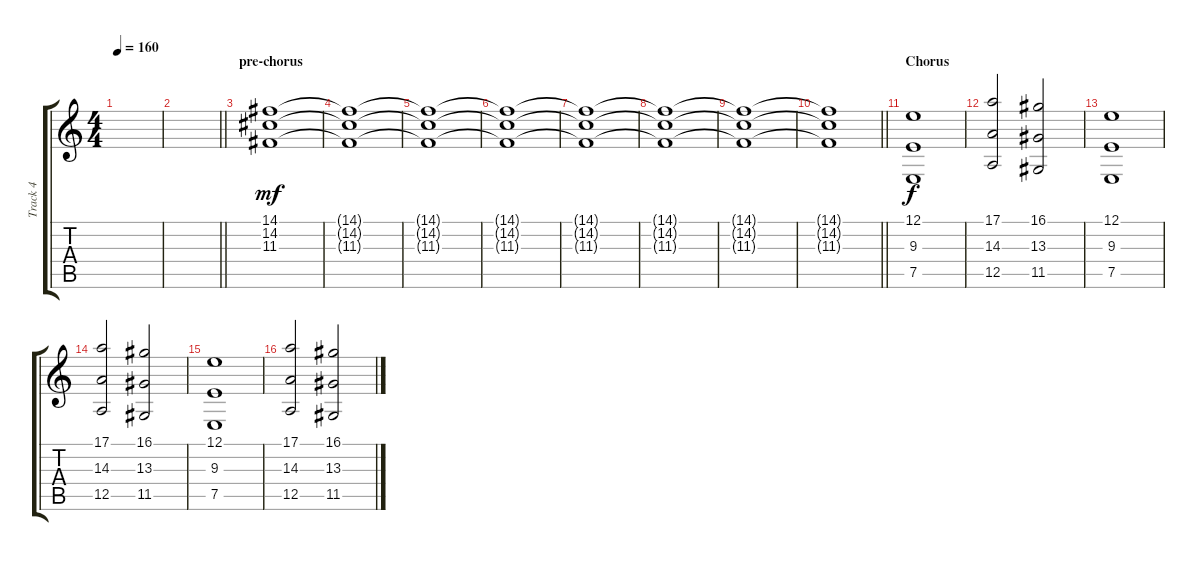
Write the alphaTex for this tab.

\track ("Track 4" "Track 4") {instrument synthstrings1}
\staff {score tabs}
\tuning (E4 B3 G3 D3 A2 E2) {hide}
\ts (4 4)
\tempo 160
\clef g2
\ks c
|
\barLineRight lightlight
|
\section ("" "pre-chorus")
(14.1 14.2 11.3).1{dy mf instrument synthstrings1} |
(14.1{t} 14.2{t} 11.3{t}).1 |
(14.1{t} 14.2{t} 11.3{t}).1 |
(14.1{t} 14.2{t} 11.3{t}).1 |
(14.1{t} 14.2{t} 11.3{t}).1 |
(14.1{t} 14.2{t} 11.3{t}).1 |
(14.1{t} 14.2{t} 11.3{t}).1 |
\barLineRight lightlight
(14.1{t} 14.2{t} 11.3{t}).1 |
\section ("" "Chorus")
(12.1 9.3 7.5).1{dy f} |
(17.1 14.3 12.5).2 (16.1 13.3 11.5).2 |
(12.1 9.3 7.5).1 |
(17.1 14.3 12.5).2 (16.1 13.3 11.5).2 |
(12.1 9.3 7.5).1 |
(17.1 14.3 12.5).2 (16.1 13.3 11.5).2
